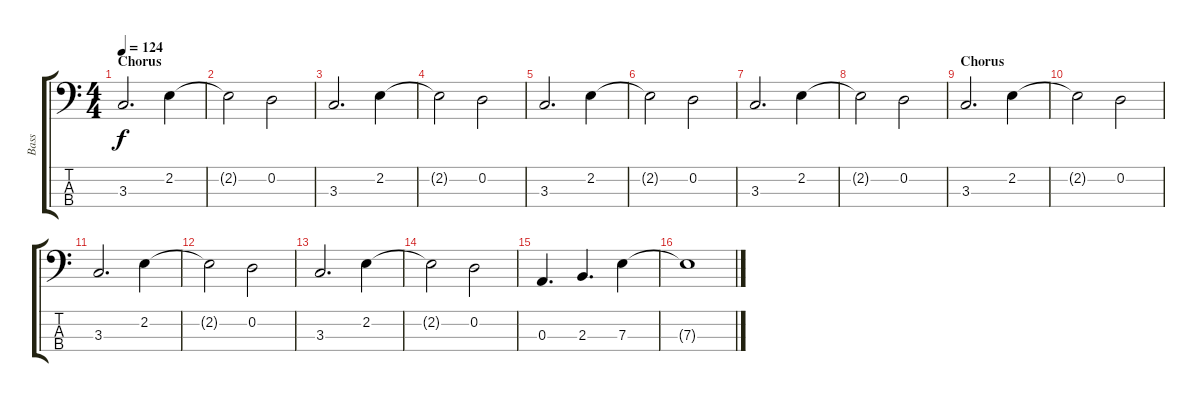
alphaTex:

\track ("Bass" "Bass") {instrument electricbassfinger}
\staff {score tabs}
\tuning (G2 D2 A1 E1) {hide}
\ts (4 4)
\section ("" "Chorus")
\tempo 124
\clef f4
\ks c
3.3.2{d dy f} 2.2.4 |
2.2{t}.2 0.2.2 |
3.3.2{d} 2.2.4 |
2.2{t}.2 0.2.2 |
3.3.2{d} 2.2.4 |
2.2{t}.2 0.2.2 |
3.3.2{d} 2.2.4 |
2.2{t}.2 0.2.2 |
\section ("" "Chorus")
3.3.2{d} 2.2.4 |
2.2{t}.2 0.2.2 |
3.3.2{d} 2.2.4 |
2.2{t}.2 0.2.2 |
3.3.2{d} 2.2.4 |
2.2{t}.2 0.2.2 |
0.3.4{d} 2.3.4{d} 7.3.4 |
7.3{t}.1
